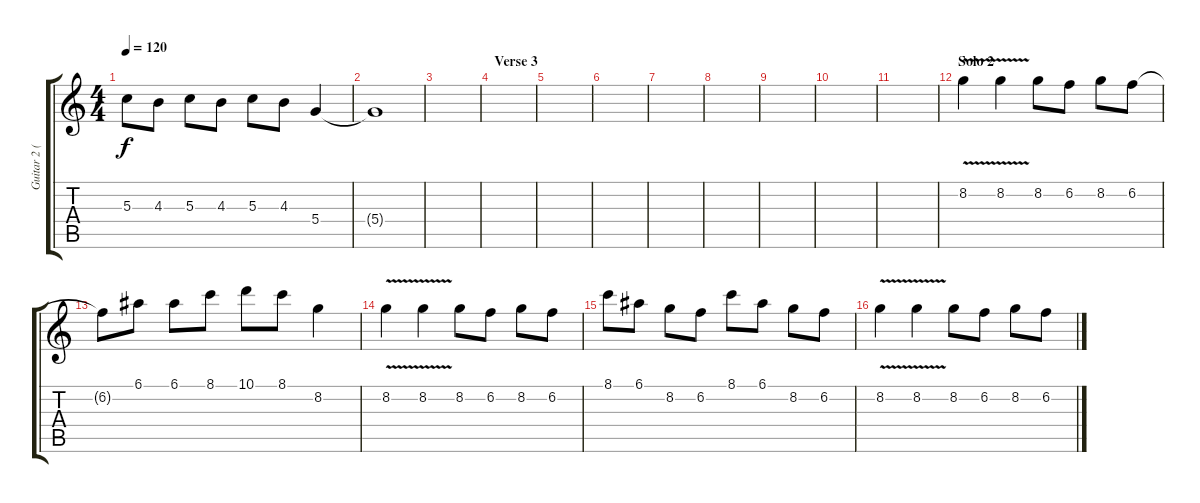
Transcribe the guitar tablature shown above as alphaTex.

\track ("Guitar 2 (Velja)" "Guitar 2 (") {instrument electricguitarjazz}
\staff {score tabs}
\tuning (E4 B3 G3 D3 A2 E2) {hide}
\ts (4 4)
\tempo 120
\clef g2
\ks c
5.3{t}.8{dy f} 4.3.8 5.3.8 4.3.8 5.3.8 4.3.8 5.4.4 |
5.4{t}.1 |
|
\section ("" "Verse 3")
|
|
|
|
|
|
|
|
\section ("" "Solo 2")
8.2{v}.4 8.2{v}.4 8.2.8 6.2.8 8.2.8 6.2.8 |
6.2{t}.8 6.1.8 6.1.8 8.1.8 10.1.8 8.1.8 8.2.4 |
8.2{v}.4 8.2{v}.4 8.2.8 6.2.8 8.2.8 6.2.8 |
8.1.8 6.1.8 8.2.8 6.2.8 8.1.8 6.1.8 8.2.8 6.2.8 |
8.2{v}.4 8.2{v}.4 8.2.8 6.2.8 8.2.8 6.2.8
